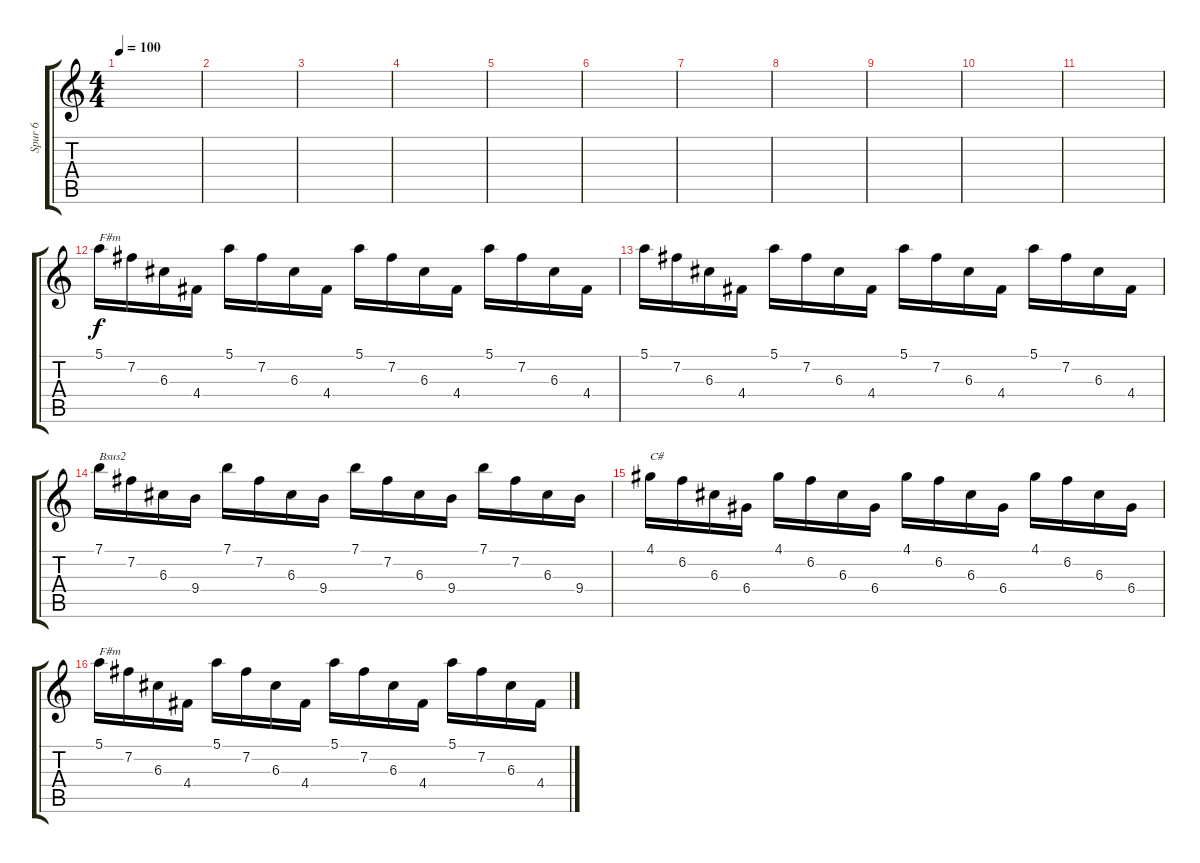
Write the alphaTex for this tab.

\track ("Spur 6" "Spur 6") {instrument distortionguitar}
\staff {score tabs}
\tuning (E4 B3 G3 D3 A2 E2) {hide}
\ts (4 4)
\tempo 100
\clef g2
\ks c
|
|
|
|
|
|
|
|
|
|
|
5.1.16{txt "F#m"} 7.2.16 6.3.16 4.4.16 5.1.16 7.2.16 6.3.16 4.4.16 5.1.16 7.2.16 6.3.16 4.4.16 5.1.16 7.2.16 6.3.16 4.4.16 |
5.1.16 7.2.16 6.3.16 4.4.16 5.1.16 7.2.16 6.3.16 4.4.16 5.1.16 7.2.16 6.3.16 4.4.16 5.1.16 7.2.16 6.3.16 4.4.16 |
7.1.16{txt "Bsus2"} 7.2.16 6.3.16 9.4.16 7.1.16 7.2.16 6.3.16 9.4.16 7.1.16 7.2.16 6.3.16 9.4.16 7.1.16 7.2.16 6.3.16 9.4.16 |
4.1.16{txt "C#"} 6.2.16 6.3.16 6.4.16 4.1.16 6.2.16 6.3.16 6.4.16 4.1.16 6.2.16 6.3.16 6.4.16 4.1.16 6.2.16 6.3.16 6.4.16 |
5.1.16{txt "F#m"} 7.2.16 6.3.16 4.4.16 5.1.16 7.2.16 6.3.16 4.4.16 5.1.16 7.2.16 6.3.16 4.4.16 5.1.16 7.2.16 6.3.16 4.4.16
